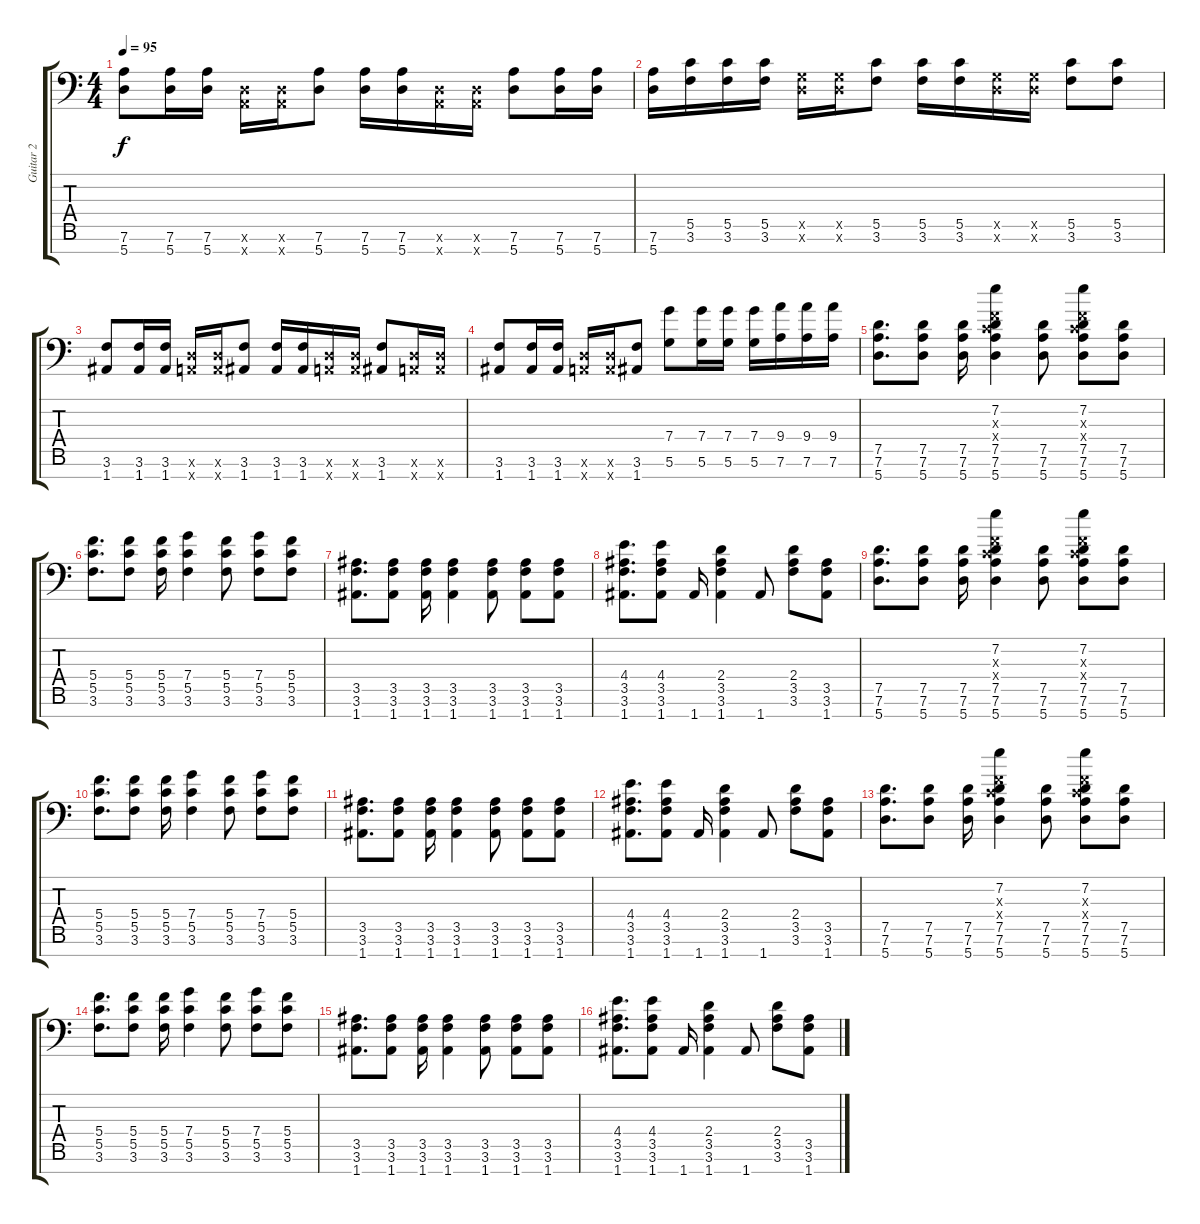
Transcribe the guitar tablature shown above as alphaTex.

\track ("Guitar 2" "Guitar 2") {instrument distortionguitar}
\staff {score tabs}
\tuning (D4 A3 F3 C3 G2 D2 A1) {hide}
\ts (4 4)
\tempo 95
\clef f4
\ks c
(7.6 5.7).8{dy f} (7.6 5.7).16 (7.6 5.7).16 (0.6{x} 0.7{x}).16 (0.6{x} 0.7{x}).16 (7.6 5.7).8 (7.6 5.7).16 (7.6 5.7).16 (0.6{x} 0.7{x}).16 (0.6{x} 0.7{x}).16 (7.6 5.7).8 (7.6 5.7).16 (7.6 5.7).16 |
(7.6 5.7).16 (5.5 3.6).16 (5.5 3.6).16 (5.5 3.6).16 (0.5{x} 0.6{x}).16 (0.5{x} 0.6{x}).16 (5.5 3.6).8 (5.5 3.6).16 (5.5 3.6).16 (0.5{x} 0.6{x}).16 (0.5{x} 0.6{x}).16 (5.5 3.6).8 (5.5 3.6).8 |
(3.6 1.7).8 (3.6 1.7).16 (3.6 1.7).16 (0.6{x} 0.7{x}).16 (0.6{x} 0.7{x}).16 (3.6 1.7).8 (3.6 1.7).16 (3.6 1.7).16 (0.6{x} 0.7{x}).16 (0.6{x} 0.7{x}).16 (3.6 1.7).8 (0.6{x} 0.7{x}).16 (0.6{x} 0.7{x}).16 |
(3.6 1.7).8 (3.6 1.7).16 (3.6 1.7).16 (0.6{x} 0.7{x}).16 (0.6{x} 0.7{x}).16 (3.6 1.7).8 (7.4 5.6).8 (7.4 5.6).16 (7.4 5.6).16 (7.4 5.6).16 (9.4 7.6).16 (9.4 7.6).16 (9.4 7.6).16 |
(7.5 7.6 5.7).8{d} (7.5 7.6 5.7).8 (7.5 7.6 5.7).16 (7.2 0.3{x} 0.4{x} 7.5 7.6 5.7).4 (7.5 7.6 5.7).8 (7.2 0.3{x} 0.4{x} 7.5 7.6 5.7).8 (7.5 7.6 5.7).8 |
(5.4 5.5 3.6).8{d} (5.4 5.5 3.6).8 (5.4 5.5 3.6).16 (7.4 5.5 3.6).4 (5.4 5.5 3.6).8 (7.4 5.5 3.6).8 (5.4 5.5 3.6).8 |
(3.5 3.6 1.7).8{d} (3.5 3.6 1.7).8 (3.5 3.6 1.7).16 (3.5 3.6 1.7).4 (3.5 3.6 1.7).8 (3.5 3.6 1.7).8 (3.5 3.6 1.7).8 |
(4.4 3.5 3.6 1.7).8{d} (4.4 3.5 3.6 1.7).8 1.7.16 (2.4 3.5 3.6 1.7).4 1.7.8 (2.4 3.5 3.6).8 (3.5 3.6 1.7).8 |
(7.5 7.6 5.7).8{d} (7.5 7.6 5.7).8 (7.5 7.6 5.7).16 (7.2 0.3{x} 0.4{x} 7.5 7.6 5.7).4 (7.5 7.6 5.7).8 (7.2 0.3{x} 0.4{x} 7.5 7.6 5.7).8 (7.5 7.6 5.7).8 |
(5.4 5.5 3.6).8{d} (5.4 5.5 3.6).8 (5.4 5.5 3.6).16 (7.4 5.5 3.6).4 (5.4 5.5 3.6).8 (7.4 5.5 3.6).8 (5.4 5.5 3.6).8 |
(3.5 3.6 1.7).8{d} (3.5 3.6 1.7).8 (3.5 3.6 1.7).16 (3.5 3.6 1.7).4 (3.5 3.6 1.7).8 (3.5 3.6 1.7).8 (3.5 3.6 1.7).8 |
(4.4 3.5 3.6 1.7).8{d} (4.4 3.5 3.6 1.7).8 1.7.16 (2.4 3.5 3.6 1.7).4 1.7.8 (2.4 3.5 3.6).8 (3.5 3.6 1.7).8 |
(7.5 7.6 5.7).8{d} (7.5 7.6 5.7).8 (7.5 7.6 5.7).16 (7.2 0.3{x} 0.4{x} 7.5 7.6 5.7).4 (7.5 7.6 5.7).8 (7.2 0.3{x} 0.4{x} 7.5 7.6 5.7).8 (7.5 7.6 5.7).8 |
(5.4 5.5 3.6).8{d} (5.4 5.5 3.6).8 (5.4 5.5 3.6).16 (7.4 5.5 3.6).4 (5.4 5.5 3.6).8 (7.4 5.5 3.6).8 (5.4 5.5 3.6).8 |
(3.5 3.6 1.7).8{d} (3.5 3.6 1.7).8 (3.5 3.6 1.7).16 (3.5 3.6 1.7).4 (3.5 3.6 1.7).8 (3.5 3.6 1.7).8 (3.5 3.6 1.7).8 |
(4.4 3.5 3.6 1.7).8{d} (4.4 3.5 3.6 1.7).8 1.7.16 (2.4 3.5 3.6 1.7).4 1.7.8 (2.4 3.5 3.6).8 (3.5 3.6 1.7).8
